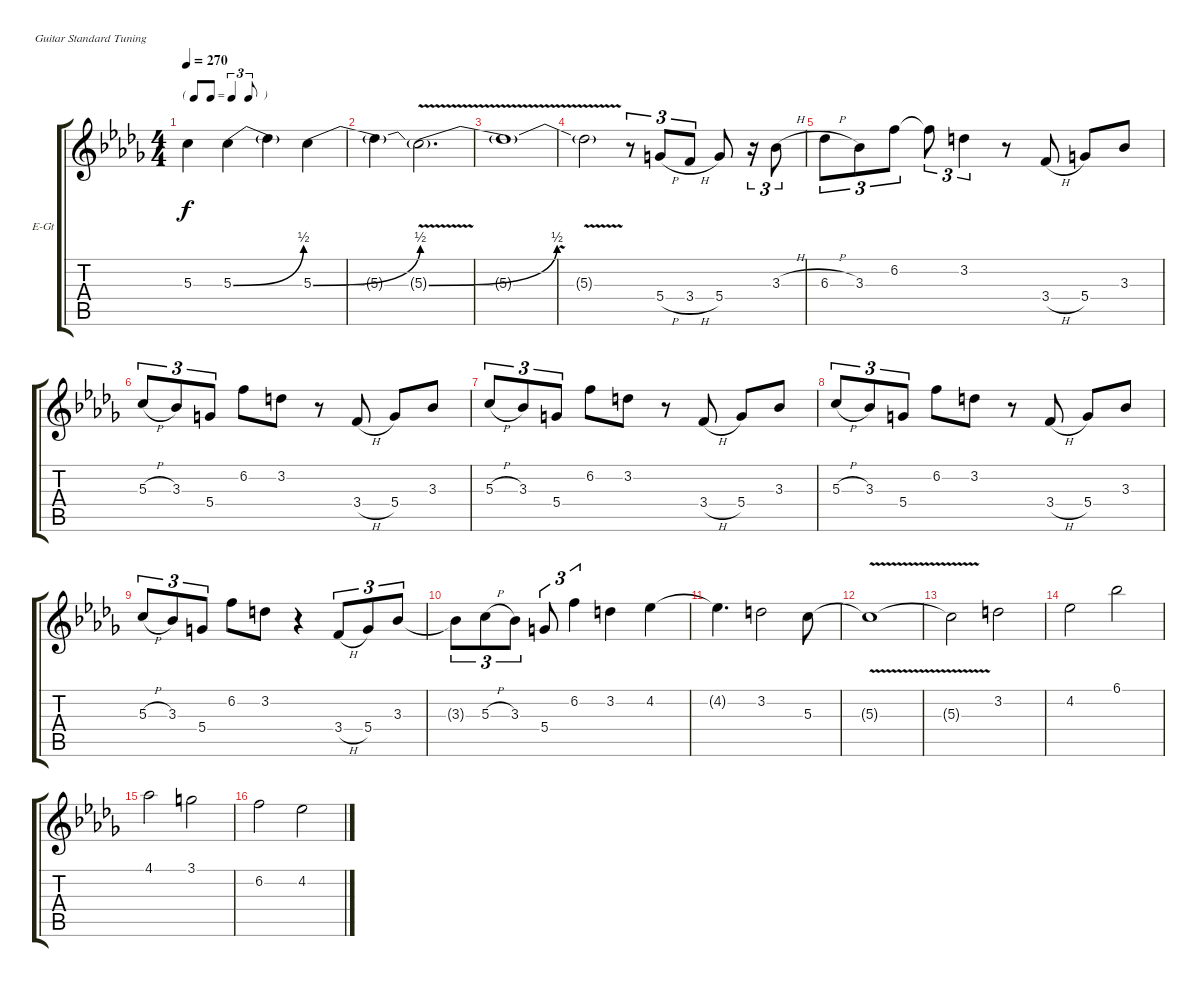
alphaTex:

\defaultSystemsLayout 4
\bracketExtendMode groupsimilarinstruments
\firstSystemTrackNameOrientation horizontal
\otherSystemsTrackNameOrientation horizontal
\track ("Electric Guitar" "E-Gt") {multiBarRest instrument overdrivenguitar}
\staff {score tabs}
\tuning (E4 B3 G3 D3 A2 E2)
\ts (4 4)
\tf triplet8th
\tempo 270
\clef g2
\ks bbminor
5.3{t}.4{dy f} 5.3{be (bend 0 0 15 2)}.4 5.3{t}.4 5.3{be (bend 0 0 15 2)}.4 |
5.3{t}.4 5.3{be (bend 0 0 16.2 2) v t}.2{d} |
5.3{v t}.1 |
5.3{v t}.2 r.8{tu (3 2)} 5.4{h}.8{tu (3 2)} 3.4{h}.8{tu (3 2)} 5.4.8 r.16{tu (3 2)} 3.3{h}.8{tu (3 2)} |
6.3{h}.8{tu (3 2)} 3.3.8{tu (3 2)} 6.2.8{tu (3 2)} 6.2{t}.8{tu (3 2)} 3.2.4{tu (3 2)} r.8 3.4{h}.8 5.4.8 3.3.8 |
5.3{h}.8{tu (3 2)} 3.3.8{tu (3 2)} 5.4.8{tu (3 2)} 6.2.8 3.2.8 r.8 3.4{h}.8 5.4.8 3.3.8 |
5.3{h}.8{tu (3 2)} 3.3.8{tu (3 2)} 5.4.8{tu (3 2)} 6.2.8 3.2.8 r.8 3.4{h}.8 5.4.8 3.3.8 |
5.3{h}.8{tu (3 2)} 3.3.8{tu (3 2)} 5.4.8{tu (3 2)} 6.2.8 3.2.8 r.8 3.4{h}.8 5.4.8 3.3.8 |
5.3{h}.8{tu (3 2)} 3.3.8{tu (3 2)} 5.4.8{tu (3 2)} 6.2.8 3.2.8 r.4 3.4{h}.8{tu (3 2)} 5.4.8{tu (3 2)} 3.3.8{tu (3 2)} |
3.3{t}.8{tu (3 2)} 5.3{h}.8{tu (3 2)} 3.3.8{tu (3 2)} 5.4.8{tu (3 2)} 6.2.4{tu (3 2)} 3.2.4 4.2.4 |
4.2{t}.4{d} 3.2.2 5.3.8 |
5.3{v t}.1 |
5.3{v t}.2 3.2.2 |
4.2.2 6.1.2 |
4.1.2 3.1.2 |
6.2.2 4.2.2
